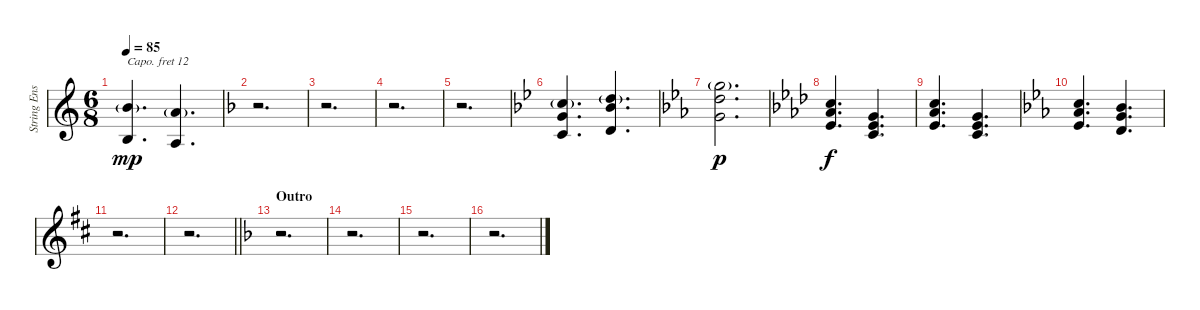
\track ("String Enssemble" "String Ens") {instrument stringensemble1}
\staff {score}
\capo 12
\tuning (E4 A3 D3 G2 C2) {hide}
\ts (6 8)
\tempo 85
\clef g2
\ks aminor
(9.3{g} 4.4).4{d dy mp} (7.3{g} 2.4).4{d} |
\ks dminor
r.2{d} |
r.2{d} |
r.2{d} |
r.2{d} |
\ks gminor
(3.2{g} 5.3 5.4).4{d} (5.2{g} 8.3 7.4).4{d} |
\ks cminor
(3.1{g} 5.2 5.3).2{d dy p} |
\ks fminor
(3.2 6.3 8.4).4{d dy f} (5.3 8.4 12.5).4{d} |
(3.2 6.3 8.4).4{d} (5.3 8.4 12.5).4{d} |
\ks cminor
(3.2 6.3 8.4).4{d} (1.2 5.3 7.4).4{d} |
\ks d
r.2{d} |
\barLineRight lightlight
r.2{d} |
\section ("" "Outro")
\ks dminor
r.2{d} |
r.2{d} |
r.2{d} |
r.2{d}
